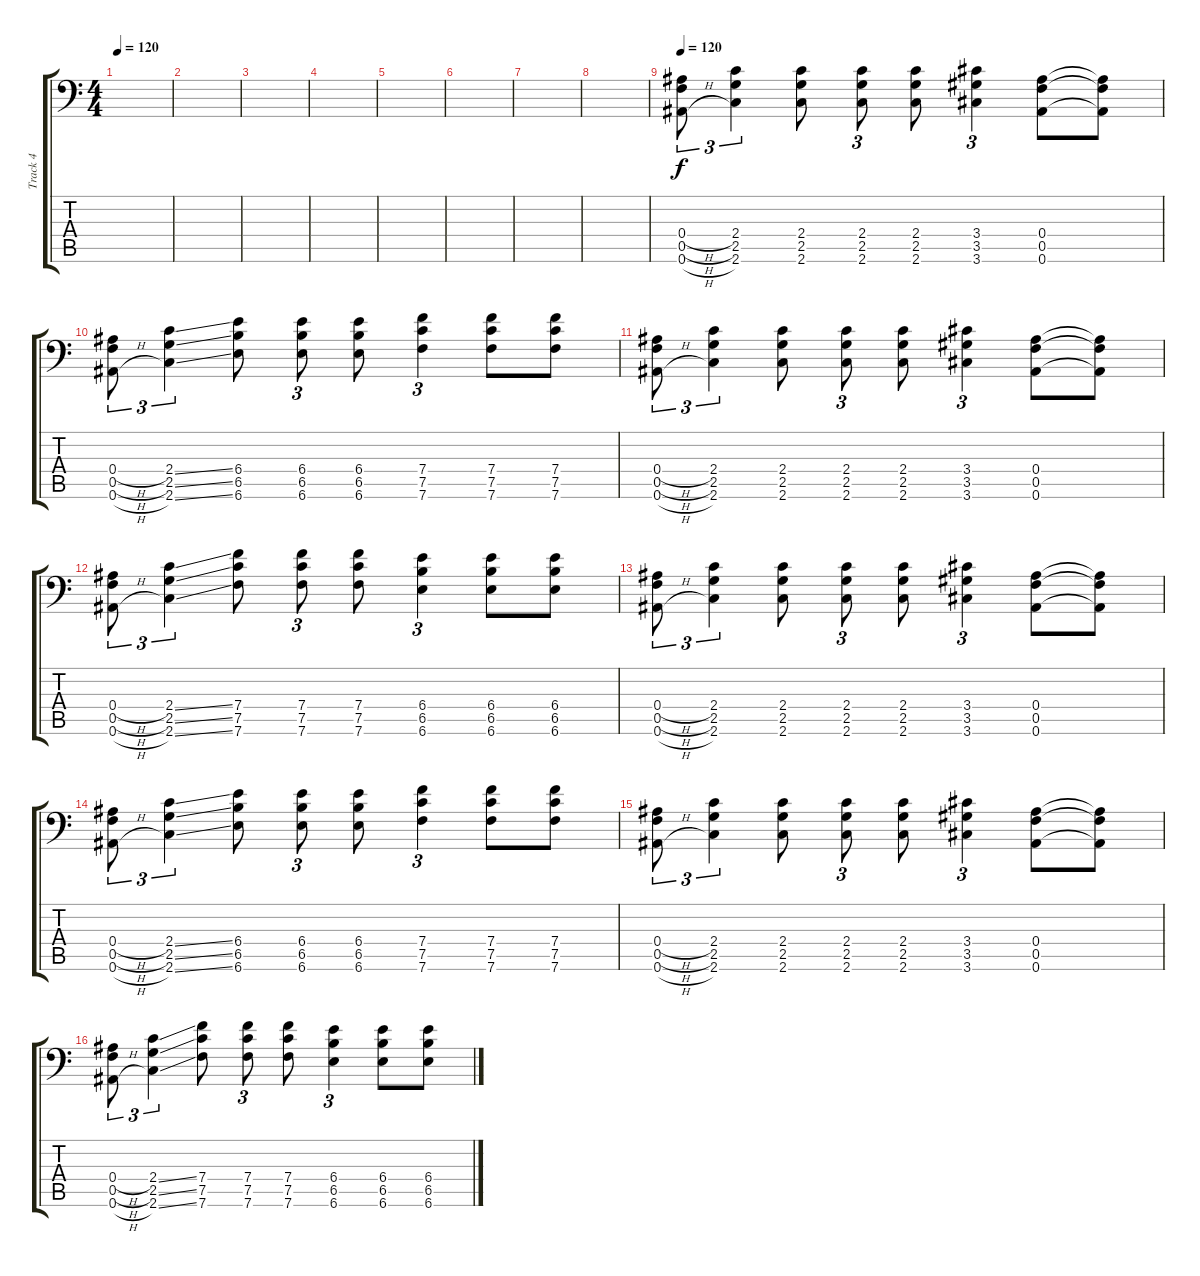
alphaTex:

\track ("Track 4" "Track 4") {instrument distortionguitar}
\staff {score tabs}
\tuning (C4 G3 Eb3 Bb2 F2 Bb1) {hide}
\ts (4 4)
\tempo 120
\tempo 135
\tempo 120
\clef f4
\ks c
|
|
|
|
|
|
|
|
\tempo 120
(0.4{h} 0.5{h} 0.6{h}).8{tu (3 2)} (2.4 2.5 2.6).4{tu (3 2)} (2.4 2.5 2.6).8 (2.4 2.5 2.6).8{tu (3 2)} (2.4 2.5 2.6).8 (3.4 3.5 3.6).4{tu (3 2)} (0.4 0.5 0.6).8 (0.4{t} 0.5{t} 0.6{t}).8 |
(0.4{h} 0.5{h} 0.6{h}).8{tu (3 2)} (2.4{ss} 2.5{ss} 2.6{ss}).4{tu (3 2)} (6.4 6.5 6.6).8 (6.4 6.5 6.6).8{tu (3 2)} (6.4 6.5 6.6).8 (7.4 7.5 7.6).4{tu (3 2)} (7.4 7.5 7.6).8 (7.4 7.5 7.6).8 |
(0.4{h} 0.5{h} 0.6{h}).8{tu (3 2)} (2.4 2.5 2.6).4{tu (3 2)} (2.4 2.5 2.6).8 (2.4 2.5 2.6).8{tu (3 2)} (2.4 2.5 2.6).8 (3.4 3.5 3.6).4{tu (3 2)} (0.4 0.5 0.6).8 (0.4{t} 0.5{t} 0.6{t}).8 |
(0.4{h} 0.5{h} 0.6{h}).8{tu (3 2)} (2.4{ss} 2.5{ss} 2.6{ss}).4{tu (3 2)} (7.4 7.5 7.6).8 (7.4 7.5 7.6).8{tu (3 2)} (7.4 7.5 7.6).8 (6.4 6.5 6.6).4{tu (3 2)} (6.4 6.5 6.6).8 (6.4 6.5 6.6).8 |
(0.4{h} 0.5{h} 0.6{h}).8{tu (3 2)} (2.4 2.5 2.6).4{tu (3 2)} (2.4 2.5 2.6).8 (2.4 2.5 2.6).8{tu (3 2)} (2.4 2.5 2.6).8 (3.4 3.5 3.6).4{tu (3 2)} (0.4 0.5 0.6).8 (0.4{t} 0.5{t} 0.6{t}).8 |
(0.4{h} 0.5{h} 0.6{h}).8{tu (3 2)} (2.4{ss} 2.5{ss} 2.6{ss}).4{tu (3 2)} (6.4 6.5 6.6).8 (6.4 6.5 6.6).8{tu (3 2)} (6.4 6.5 6.6).8 (7.4 7.5 7.6).4{tu (3 2)} (7.4 7.5 7.6).8 (7.4 7.5 7.6).8 |
(0.4{h} 0.5{h} 0.6{h}).8{tu (3 2)} (2.4 2.5 2.6).4{tu (3 2)} (2.4 2.5 2.6).8 (2.4 2.5 2.6).8{tu (3 2)} (2.4 2.5 2.6).8 (3.4 3.5 3.6).4{tu (3 2)} (0.4 0.5 0.6).8 (0.4{t} 0.5{t} 0.6{t}).8 |
(0.4{h} 0.5{h} 0.6{h}).8{tu (3 2)} (2.4{ss} 2.5{ss} 2.6{ss}).4{tu (3 2)} (7.4 7.5 7.6).8 (7.4 7.5 7.6).8{tu (3 2)} (7.4 7.5 7.6).8 (6.4 6.5 6.6).4{tu (3 2)} (6.4 6.5 6.6).8 (6.4 6.5 6.6).8
